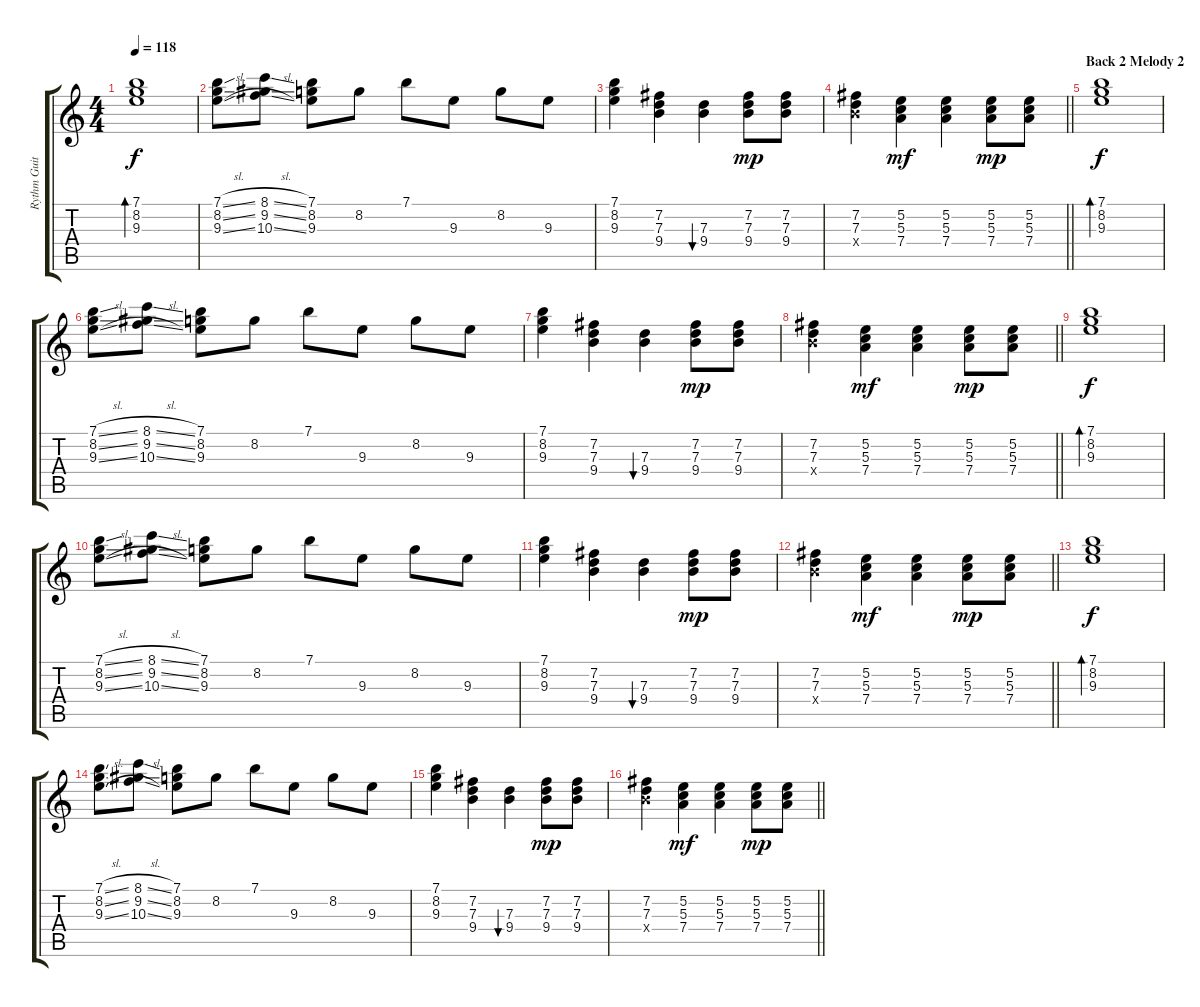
\track ("Rythm Guitar" "Rythm Guit") {instrument electricguitarjazz}
\staff {score tabs}
\tuning (E4 B3 G3 D3 A2 E2) {hide}
\ts (4 4)
\tempo 118
\clef g2
\ks c
(7.1 8.2 9.3).1{bd 30 dy f} |
(7.1{sl} 8.2{sl} 9.3{sl}).8 (8.1{sl} 9.2{sl} 10.3{sl}).8 (7.1 8.2 9.3).8 8.2.8 7.1.8 9.3.8 8.2.8 9.3.8 |
(7.1 8.2 9.3).4 (7.2 7.3 9.4).4 (7.3 9.4).4{bu 120} (7.2 7.3 9.4).8{dy mp} (7.2 7.3 9.4).8 |
\barLineRight lightlight
(7.2 7.3 9.4{x}).4 (5.2 5.3 7.4).4{dy mf} (5.2 5.3 7.4).4 (5.2 5.3 7.4).8{dy mp} (5.2 5.3 7.4).8 |
\section ("" "Back 2 Melody 2")
(7.1 8.2 9.3).1{bd 30 dy f} |
(7.1{sl} 8.2{sl} 9.3{sl}).8 (8.1{sl} 9.2{sl} 10.3{sl}).8 (7.1 8.2 9.3).8 8.2.8 7.1.8 9.3.8 8.2.8 9.3.8 |
(7.1 8.2 9.3).4 (7.2 7.3 9.4).4 (7.3 9.4).4{bu 120} (7.2 7.3 9.4).8{dy mp} (7.2 7.3 9.4).8 |
\barLineRight lightlight
(7.2 7.3 9.4{x}).4 (5.2 5.3 7.4).4{dy mf} (5.2 5.3 7.4).4 (5.2 5.3 7.4).8{dy mp} (5.2 5.3 7.4).8 |
(7.1 8.2 9.3).1{bd 30 dy f} |
(7.1{sl} 8.2{sl} 9.3{sl}).8 (8.1{sl} 9.2{sl} 10.3{sl}).8 (7.1 8.2 9.3).8 8.2.8 7.1.8 9.3.8 8.2.8 9.3.8 |
(7.1 8.2 9.3).4 (7.2 7.3 9.4).4 (7.3 9.4).4{bu 120} (7.2 7.3 9.4).8{dy mp} (7.2 7.3 9.4).8 |
\barLineRight lightlight
(7.2 7.3 9.4{x}).4 (5.2 5.3 7.4).4{dy mf} (5.2 5.3 7.4).4 (5.2 5.3 7.4).8{dy mp} (5.2 5.3 7.4).8 |
(7.1 8.2 9.3).1{bd 30 dy f} |
(7.1{sl} 8.2{sl} 9.3{sl}).8 (8.1{sl} 9.2{sl} 10.3{sl}).8 (7.1 8.2 9.3).8 8.2.8 7.1.8 9.3.8 8.2.8 9.3.8 |
(7.1 8.2 9.3).4 (7.2 7.3 9.4).4 (7.3 9.4).4{bu 120} (7.2 7.3 9.4).8{dy mp} (7.2 7.3 9.4).8 |
\barLineRight lightlight
(7.2 7.3 9.4{x}).4 (5.2 5.3 7.4).4{dy mf} (5.2 5.3 7.4).4 (5.2 5.3 7.4).8{dy mp} (5.2 5.3 7.4).8
